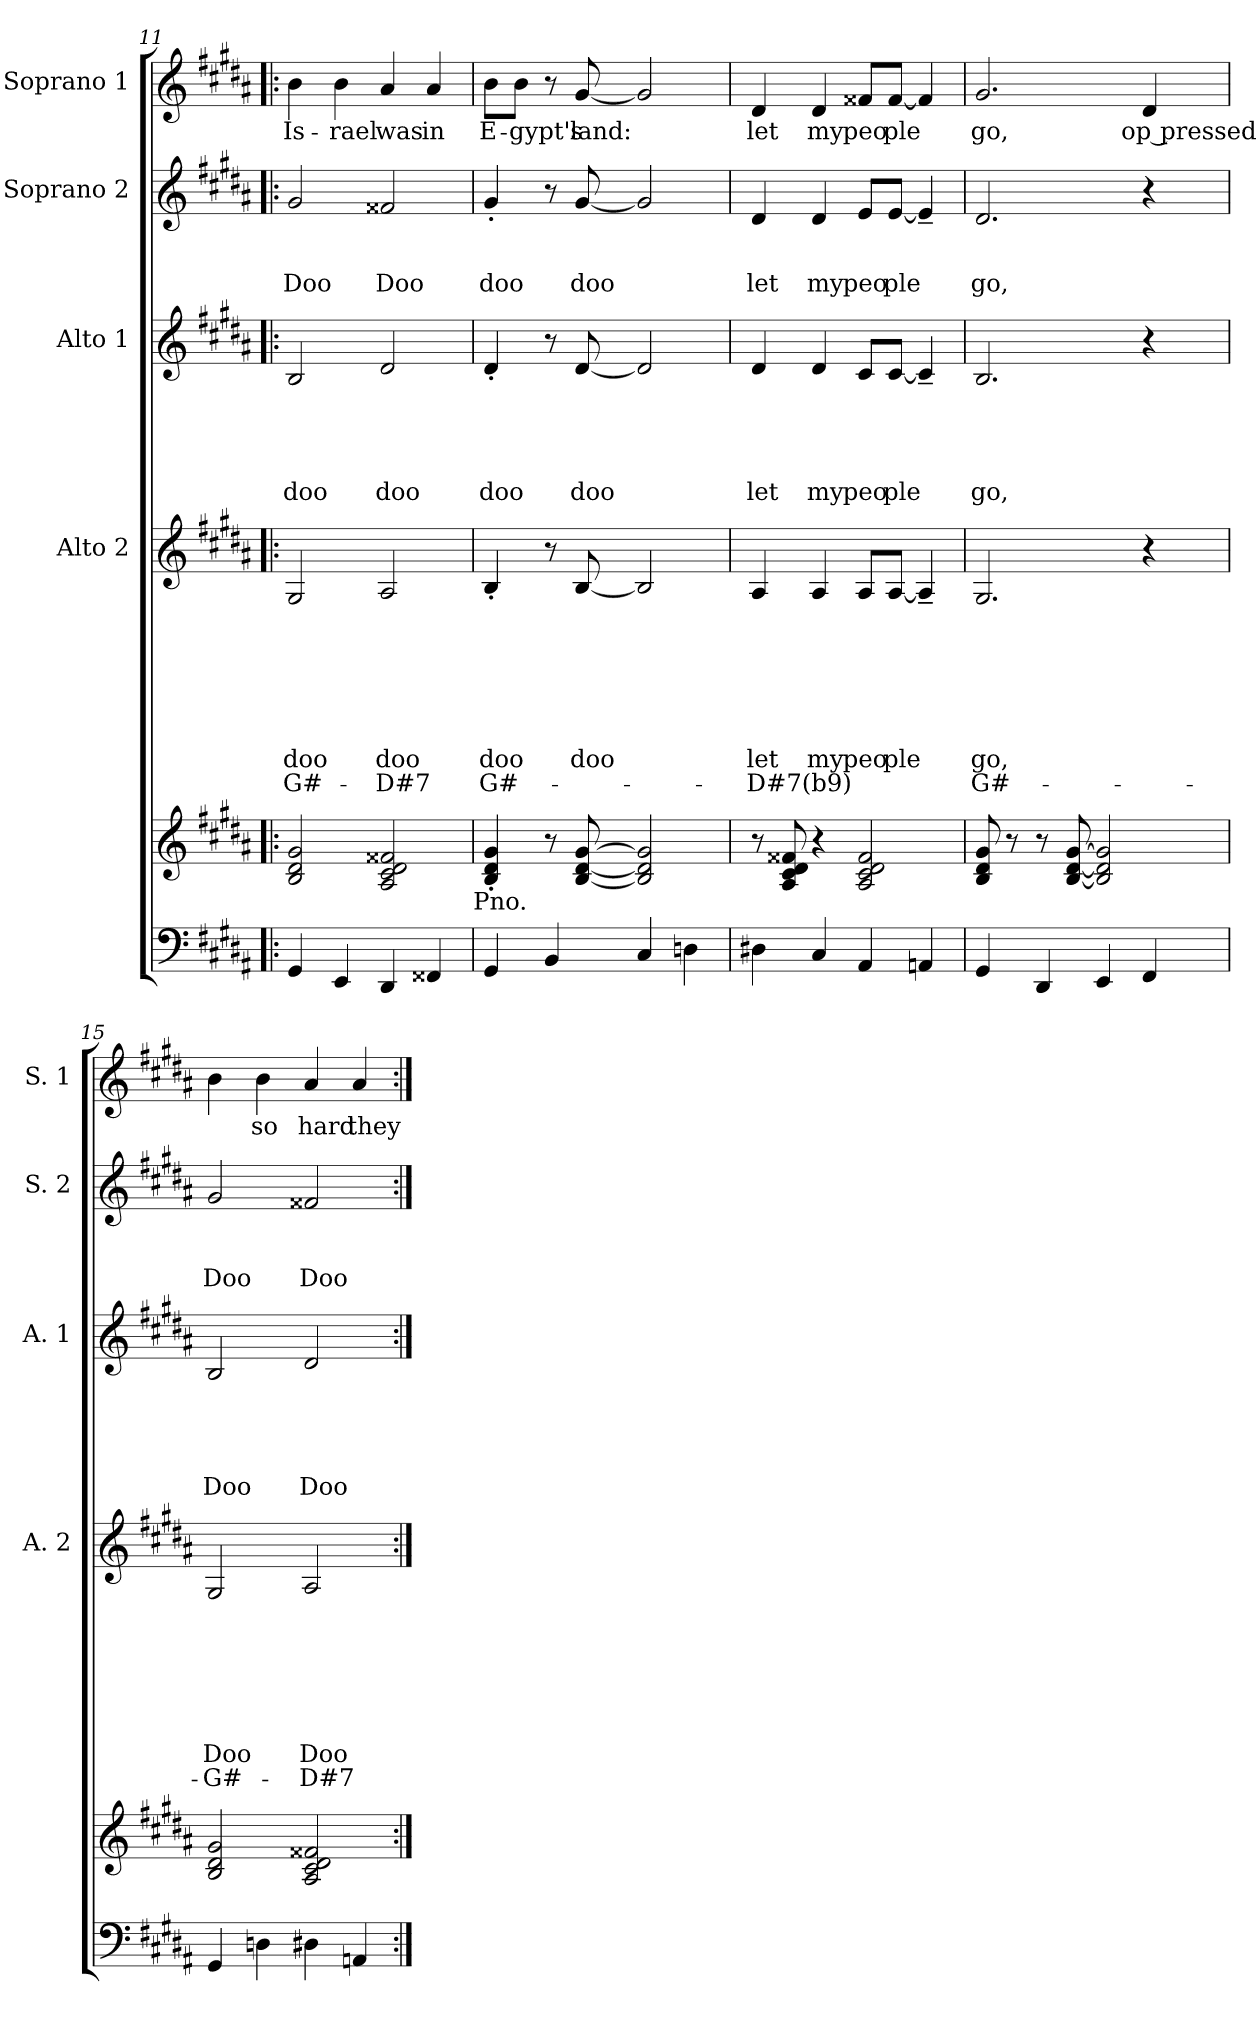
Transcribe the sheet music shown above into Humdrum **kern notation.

**kern	**kern	**kern	**text	**text	**text	**text	**text	**text	**text	**text	**kern	**text	**text	**text	**text	**text	**kern	**text	**text	**text	**kern	**text
*part5	*part5	*part4	*part4	*part4	*part4	*part4	*part4	*part4	*part4	*part4	*part3	*part3	*part3	*part3	*part3	*part3	*part2	*part2	*part2	*part2	*part1	*part1
*staff6	*staff5	*staff4	*staff4	*staff4	*staff4	*staff4	*staff4	*staff4	*staff4	*staff4	*staff3	*staff3	*staff3	*staff3	*staff3	*staff3	*staff2	*staff2	*staff2	*staff2	*staff1	*staff1
*	*	*I"Alto 2	*	*	*	*	*	*	*	*	*I"Alto 1	*	*	*	*	*	*I"Soprano 2	*	*	*	*I"Soprano 1	*
*	*	*I'A. 2	*	*	*	*	*	*	*	*	*I'A. 1	*	*	*	*	*	*I'S. 2	*	*	*	*I'S. 1	*
!!LO:PB:g=z
*clefF4	*clefG2	*clefG2	*	*	*	*	*	*	*	*	*clefG2	*	*	*	*	*	*clefG2	*	*	*	*clefG2	*
*k[f#c#g#d#a#]	*k[f#c#g#d#a#]	*k[f#c#g#d#a#]	*	*	*	*	*	*	*	*	*k[f#c#g#d#a#]	*	*	*	*	*	*k[f#c#g#d#a#]	*	*	*	*k[f#c#g#d#a#]	*
*B:	*B:	*B:	*	*	*	*	*	*	*	*	*B:	*	*	*	*	*	*B:	*	*	*	*B:	*
=11!|:	=11!|:	=11!|:	=11!|:	=11!|:	=11!|:	=11!|:	=11!|:	=11!|:	=11!|:	=11!|:	=11!|:	=11!|:	=11!|:	=11!|:	=11!|:	=11!|:	=11!|:	=11!|:	=11!|:	=11!|:	=11!|:	=11!|:
!	!	!	!	!	!	!	!	!	!LO:LY:b	!LO:LY:b	!	!	!	!	!	!LO:LY:b	!	!	!	!LO:LY:b	!	!LO:LY:b
4GG#/	2B/ 2d#/ 2g#/	2G#/	.	.	.	.	.	.	doo	-G#-	2B/	.	.	.	.	doo	2g#/	.	.	Doo	4b\	Is-
!	!	!	!	!	!	!	!	!	!	!	!	!	!	!	!	!	!	!	!	!	!	!LO:LY:b
4EE/	.	.	.	.	.	.	.	.	.	.	.	.	.	.	.	.	.	.	.	.	4b\	-rael
!	!	!	!	!	!	!	!	!	!LO:LY:b	!LO:LY:b	!	!	!	!	!	!LO:LY:b	!	!	!	!LO:LY:b	!	!LO:LY:b
4DD#/	2A#/ 2c#/ 2d#/ 2f##X/	2A#/	.	.	.	.	.	.	doo	-D#7	2d#/	.	.	.	.	doo	2f##X/	.	.	Doo	4a#/	was
!	!	!	!	!	!	!	!	!	!	!	!	!	!	!	!	!	!	!	!	!	!	!LO:LY:b
4FF##X/	.	.	.	.	.	.	.	.	.	.	.	.	.	.	.	.	.	.	.	.	4a#/	in
!	!LO:TX:b:t=Pno.	!	!	!	!	!	!	!	!	!	!	!	!	!	!	!	!	!	!	!	!	!
=12	=12	=12	=12	=12	=12	=12	=12	=12	=12	=12	=12	=12	=12	=12	=12	=12	=12	=12	=12	=12	=12	=12
!	!	!	!	!	!	!	!	!	!LO:LY:b	!LO:LY:b	!	!	!	!	!	!LO:LY:b	!	!	!	!LO:LY:b	!	!LO:LY:b
4GG#/	4B/'< 4d#/'< 4g#/'<	4B'</	.	.	.	.	.	.	doo	G#-	4d#'</	.	.	.	.	doo	4g#'</	.	.	doo	8b\L	E-
!	!	!	!	!	!	!	!	!	!	!	!	!	!	!	!	!	!	!	!	!	!	!LO:LY:b
.	.	.	.	.	.	.	.	.	.	.	.	.	.	.	.	.	.	.	.	.	8b\J	-gypt's
4BB/	8r	8r	.	.	.	.	.	.	.	.	8r	.	.	.	.	.	8r	.	.	.	8r	.
!	!	!	!	!	!	!	!	!	!LO:LY:b	!	!	!	!	!	!	!LO:LY:b	!	!	!	!LO:LY:b	!	!LO:LY:b
.	[<8B/ [<8d#/ [>8g#/	[<8B/	.	.	.	.	.	.	doo	.	[<8d#/	.	.	.	.	doo	[<8g#/	.	.	doo	[<8g#/	land:
4C#/	2B/] 2d#/] 2g#/]	2B/]	.	.	.	.	.	.	.	.	2d#/]	.	.	.	.	.	2g#/]	.	.	.	2g#/]	.
4Dn\	.	.	.	.	.	.	.	.	.	.	.	.	.	.	.	.	.	.	.	.	.	.
=13	=13	=13	=13	=13	=13	=13	=13	=13	=13	=13	=13	=13	=13	=13	=13	=13	=13	=13	=13	=13	=13	=13
!	!	!	!	!	!	!	!	!	!LO:LY:b	!LO:LY:b	!	!	!	!	!	!LO:LY:b	!	!	!	!LO:LY:b	!	!LO:LY:b
4D#X\	8r	4A#/	.	.	.	.	.	.	let	-D#7(b9)	4d#/	.	.	.	.	let	4d#/	.	.	let	4d#/	let
.	8A#/ 8c#/ 8d#/ 8f##X/	.	.	.	.	.	.	.	.	.	.	.	.	.	.	.	.	.	.	.	.	.
!	!	!	!	!	!	!	!	!	!LO:LY:b	!	!	!	!	!	!	!LO:LY:b	!	!	!	!LO:LY:b	!	!LO:LY:b
4C#/	4r	4A#/	.	.	.	.	.	.	my	.	4d#/	.	.	.	.	my	4d#/	.	.	my	4d#/	my
!	!	!	!	!	!	!	!	!	!LO:LY:b	!	!	!	!	!	!	!LO:LY:b	!	!	!	!LO:LY:b	!	!LO:LY:b
4AA#/	2A#/ 2c#/ 2d#/ 2f##/	8A#/L	.	.	.	.	.	.	peo	.	8c#/L	.	.	.	.	peo	8e/L	.	.	peo	8f##X/L	peo
!	!	!	!	!	!	!	!	!	!LO:LY:b	!	!	!	!	!	!	!LO:LY:b	!	!	!	!LO:LY:b	!	!LO:LY:b
.	.	[<8A#/J	.	.	.	.	.	.	ple	.	[<8c#/J	.	.	.	.	ple	[<8e/J	.	.	ple	[<8f##/J	ple
4AAn/	.	4A#~</]	.	.	.	.	.	.	.	.	4c#~</]	.	.	.	.	.	4e~</]	.	.	.	4f##/]	.
=14	=14	=14	=14	=14	=14	=14	=14	=14	=14	=14	=14	=14	=14	=14	=14	=14	=14	=14	=14	=14	=14	=14
!	!	!	!	!	!	!	!	!	!LO:LY:b	!LO:LY:b	!	!	!	!	!	!LO:LY:b	!	!	!	!LO:LY:b	!	!LO:LY:b
4GG#/	8B/ 8d#/ 8g#/	2.G#/	.	.	.	.	.	.	go,	G#-	2.B/	.	.	.	.	go,	2.d#/	.	.	go,	2.g#/	go,
.	8r	.	.	.	.	.	.	.	.	.	.	.	.	.	.	.	.	.	.	.	.	.
4DD#/	8r	.	.	.	.	.	.	.	.	.	.	.	.	.	.	.	.	.	.	.	.	.
.	[<8B/ [<8d#/ [>8g#/	.	.	.	.	.	.	.	.	.	.	.	.	.	.	.	.	.	.	.	.	.
4EE/	2B/] 2d#/] 2g#/]	.	.	.	.	.	.	.	.	.	.	.	.	.	.	.	.	.	.	.	.	.
!	!	!	!	!	!	!	!	!	!	!	!	!	!	!	!	!	!	!	!	!	!	!LO:LY:b
4FF#/	.	4r	.	.	.	.	.	.	.	.	4r	.	.	.	.	.	4r	.	.	.	4d#/	op pressed
=15	=15	=15	=15	=15	=15	=15	=15	=15	=15	=15	=15	=15	=15	=15	=15	=15	=15	=15	=15	=15	=15	=15
!	!	!	!	!	!	!	!	!	!LO:LY:b	!LO:LY:b	!	!	!	!	!	!LO:LY:b	!	!	!	!LO:LY:b	!	!
4GG#/	2B/ 2d#/ 2g#/	2G#/	.	.	.	.	.	.	Doo	-G#-	2B/	.	.	.	.	Doo	2g#/	.	.	Doo	4b\	.
!	!	!	!	!	!	!	!	!	!	!	!	!	!	!	!	!	!	!	!	!	!	!LO:LY:b
4Dn\	.	.	.	.	.	.	.	.	.	.	.	.	.	.	.	.	.	.	.	.	4b\	so
!	!	!	!	!	!	!	!	!	!LO:LY:b	!LO:LY:b	!	!	!	!	!	!LO:LY:b	!	!	!	!LO:LY:b	!	!LO:LY:b
4D#X\	2A#/ 2c#/ 2d#/ 2f##X/	2A#/	.	.	.	.	.	.	Doo	-D#7	2d#/	.	.	.	.	Doo	2f##X/	.	.	Doo	4a#/	hard
!	!	!	!	!	!	!	!	!	!	!	!	!	!	!	!	!	!	!	!	!	!	!LO:LY:b
4AAn/	.	.	.	.	.	.	.	.	.	.	.	.	.	.	.	.	.	.	.	.	4a#/	they
=:|!	=:|!	=:|!	=:|!	=:|!	=:|!	=:|!	=:|!	=:|!	=:|!	=:|!	=:|!	=:|!	=:|!	=:|!	=:|!	=:|!	=:|!	=:|!	=:|!	=:|!	=:|!	=:|!
*-	*-	*-	*-	*-	*-	*-	*-	*-	*-	*-	*-	*-	*-	*-	*-	*-	*-	*-	*-	*-	*-	*-
